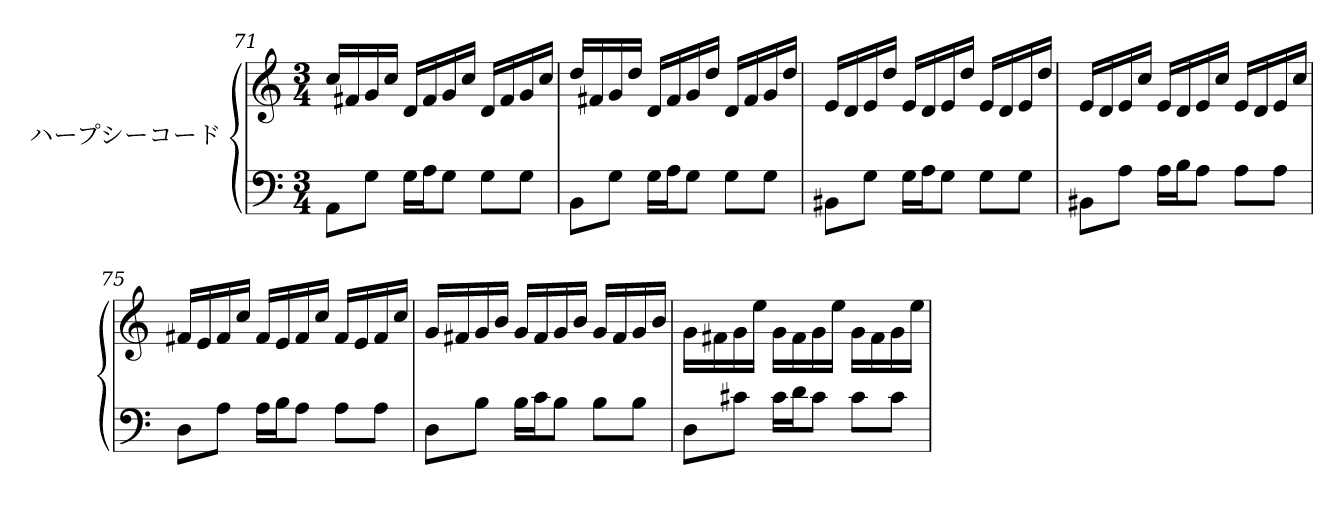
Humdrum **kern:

**kern	**kern
*part1	*part1
*staff2	*staff1
*I"ハープシーコード	*
*clefF4	*clefG2
*k[]	*k[]
*M3/4	*M3/4
=71	=71
8AA\L	16cc/LL
.	16f#X/
8G\J	16g/
.	16cc/JJ
16G\LL	16d/LL
16A\J	16f#/
8G\J	16g/
.	16cc/JJ
8G\L	16d/LL
.	16f#/
8G\J	16g/
.	16cc/JJ
!!LO:PB:g=z
=72	=72
8BB\L	16dd/LL
.	16f#X/
8G\J	16g/
.	16dd/JJ
16G\LL	16d/LL
16A\J	16f#/
8G\J	16g/
.	16dd/JJ
8G\L	16d/LL
.	16f#/
8G\J	16g/
.	16dd/JJ
=73	=73
8BB#X\L	16e/LL
.	16d/
8G\J	16e/
.	16dd/JJ
16G\LL	16e/LL
16A\J	16d/
8G\J	16e/
.	16dd/JJ
8G\L	16e/LL
.	16d/
8G\J	16e/
.	16dd/JJ
=74	=74
8BB#X\L	16e/LL
.	16d/
8A\J	16e/
.	16cc/JJ
16A\LL	16e/LL
16B\J	16d/
8A\J	16e/
.	16cc/JJ
8A\L	16e/LL
.	16d/
8A\J	16e/
.	16cc/JJ
!!LO:LB:g=z
=75	=75
8D\L	16f#X/LL
.	16e/
8A\J	16f#/
.	16cc/JJ
16A\LL	16f#/LL
16B\J	16e/
8A\J	16f#/
.	16cc/JJ
8A\L	16f#/LL
.	16e/
8A\J	16f#/
.	16cc/JJ
=76	=76
8D\L	16g/LL
.	16f#X/
8B\J	16g/
.	16b/JJ
16B\LL	16g/LL
16c\J	16f#/
8B\J	16g/
.	16b/JJ
8B\L	16g/LL
.	16f#/
8B\J	16g/
.	16b/JJ
=77	=77
8D\L	16g\LL
.	16f#X\
8c#X\J	16g\
.	16ee\JJ
16c#\LL	16g\LL
16d\J	16f#\
8c#\J	16g\
.	16ee\JJ
8c#\L	16g\LL
.	16f#\
8c#\J	16g\
.	16ee\JJ
=	=
*-	*-
